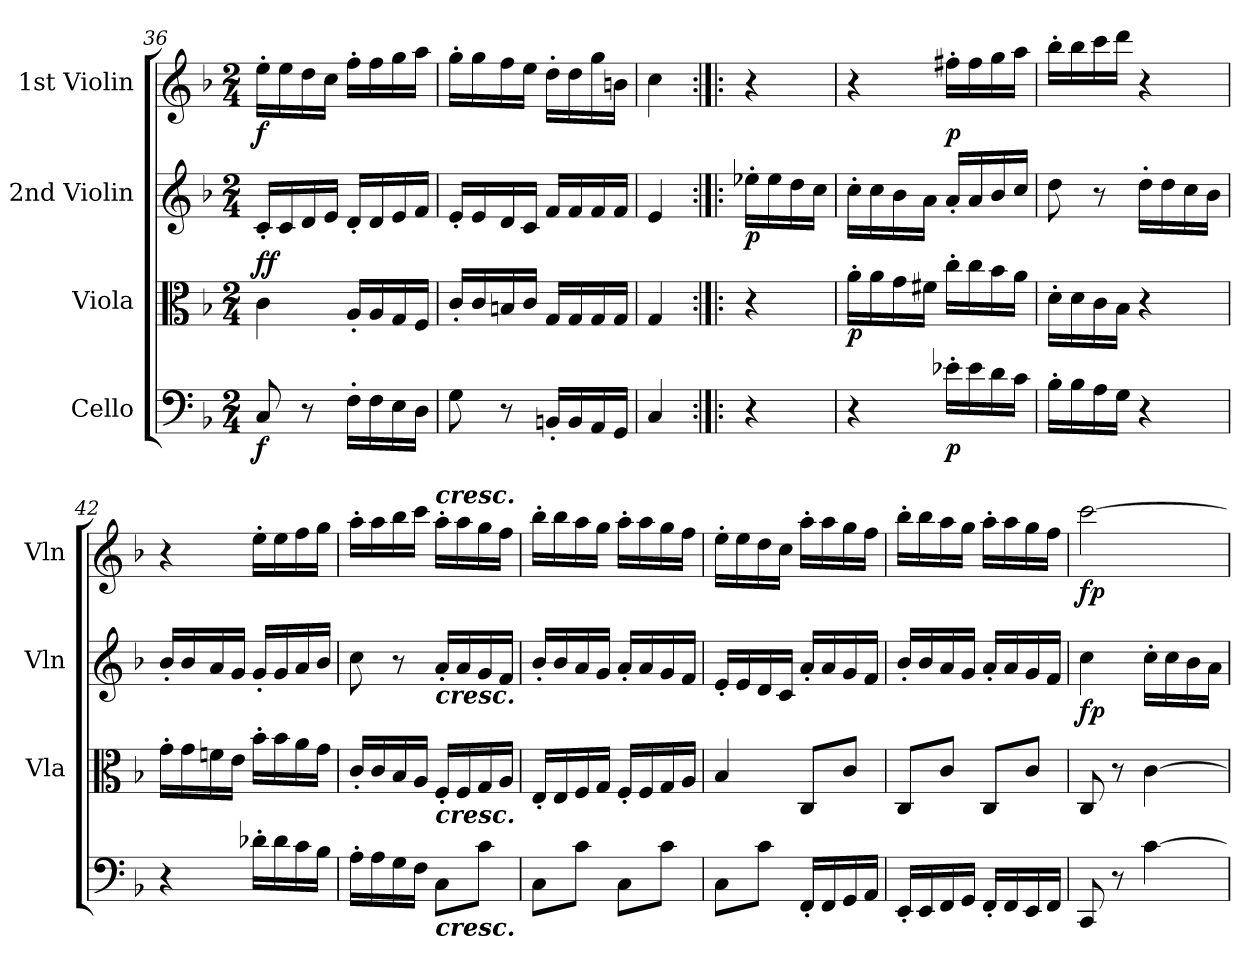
**kern	**dynam	**kern	**dynam	**kern	**dynam	**kern	**dynam
*part4	*part4	*part3	*part3	*part2	*part2	*part1	*part1
*staff4	*staff4	*staff3	*staff3	*staff2	*staff2	*staff1	*staff1
*I"Cello	*	*I"Viola	*	*I"2nd Violin	*	*I"1st Violin	*
*	*	*I'Vla	*	*I'Vln	*	*I'Vln	*
*clefF4	*	*clefC3	*	*clefG2	*	*clefG2	*
*k[b-]	*	*k[b-]	*	*k[b-]	*	*k[b-]	*
*F:	*	*F:	*	*F:	*	*F:	*
*M2/4	*	*M2/4	*	*M2/4	*	*M2/4	*
=36	=36	=36	=36	=36	=36	=36	=36
!	!LO:DY:b	!	!LO:DY:b	!	!	!	!
!	!	!	!LO:DY:n=1:a	!	!	!	!LO:DY:b
8C/	f	4c\	f f	16c'/LL	.	16ee'\LL	f
.	.	.	.	16c/	.	16ee\	.
8r	.	.	.	16d/	.	16dd\	.
.	.	.	.	16e/JJ	.	16cc\JJ	.
16F'\LL	.	16A'/LL	.	16d'/LL	.	16ff'\LL	.
16F\	.	16A/	.	16d/	.	16ff\	.
16E\	.	16G/	.	16e/	.	16gg\	.
16D\JJ	.	16F/JJ	.	16f/JJ	.	16aa\JJ	.
=37	=37	=37	=37	=37	=37	=37	=37
8G\	.	16c'/LL	.	16e'/LL	.	16gg'\LL	.
.	.	16c/	.	16e/	.	16gg\	.
8r	.	16Bn/	.	16d/	.	16ff\	.
.	.	16c/JJ	.	16c/JJ	.	16ee\JJ	.
16BBn'/LL	.	16G/LL	.	16f/LL	.	16dd'\LL	.
16BB/	.	16G/	.	16f/	.	16dd\	.
16AA/	.	16G/	.	16f/	.	16gg\	.
16GG/JJ	.	16G/JJ	.	16f/JJ	.	16bn\JJ	.
=38	=38	=38	=38	=38	=38	=38	=38
4C/	.	4G/	.	4e/	.	4cc\	.
=39:|!|:	=39:|!|:	=39:|!|:	=39:|!|:	=39:|!|:	=39:|!|:	=39:|!|:	=39:|!|:
!	!	!	!	!	!LO:DY:b	!	!
4r	.	4r	.	16ee-X'\LL	p	4r	.
.	.	.	.	16ee-\	.	.	.
.	.	.	.	16dd\	.	.	.
.	.	.	.	16cc\JJ	.	.	.
=40	=40	=40	=40	=40	=40	=40	=40
!	!	!	!LO:DY:b	!	!	!	!
4r	.	16a'\LL	p	16cc'\LL	.	4r	.
.	.	16a\	.	16cc\	.	.	.
.	.	16g\	.	16b-\	.	.	.
.	.	16f#X\JJ	.	16a\JJ	.	.	.
!	!LO:DY:b	!	!	!	!	!	!LO:DY:b
16e-X'\LL	p	16cc'\LL	.	16a'/LL	.	16ff#X'\LL	p
16e-\	.	16cc\	.	16a/	.	16ff#\	.
16d\	.	16b-\	.	16b-/	.	16gg\	.
16c\JJ	.	16a\JJ	.	16cc/JJ	.	16aa\JJ	.
=41	=41	=41	=41	=41	=41	=41	=41
16B-'\LL	.	16d'\LL	.	8dd\	.	16bb-'\LL	.
16B-\	.	16d\	.	.	.	16bb-\	.
16A\	.	16c\	.	8r	.	16ccc\	.
16G\JJ	.	16B-\JJ	.	.	.	16ddd\JJ	.
4r	.	4r	.	16dd'\LL	.	4r	.
.	.	.	.	16dd\	.	.	.
.	.	.	.	16cc\	.	.	.
.	.	.	.	16b-\JJ	.	.	.
=42	=42	=42	=42	=42	=42	=42	=42
4r	.	16g'\LL	.	16b-'/LL	.	4r	.
.	.	16g\	.	16b-/	.	.	.
.	.	16fn\	.	16a/	.	.	.
.	.	16e\JJ	.	16g/JJ	.	.	.
16d-X'\LL	.	16b-'\LL	.	16g'/LL	.	16ee'\LL	.
16d-\	.	16b-\	.	16g/	.	16ee\	.
16c\	.	16a\	.	16a/	.	16ff\	.
16B-\JJ	.	16g\JJ	.	16b-/JJ	.	16gg\JJ	.
=43	=43	=43	=43	=43	=43	=43	=43
16A'\LL	.	16c'/LL	.	8cc\	.	16aa'\LL	.
16A\	.	16c/	.	.	.	16aa\	.
16G\	.	16B-/	.	8r	.	16bb-\	.
16F\JJ	.	16A/JJ	.	.	.	16ccc\JJ	.
!	!	!	!	!	!	!LO:TX:a:Bi:t=cresc.	!
!	!	!	!	!LO:TX:b:Bi:t=cresc.	!	!	!
!	!	!LO:TX:b:Bi:t=cresc.	!	!	!	!	!
!LO:TX:b:Bi:t=cresc.	!	!	!	!	!	!	!
8C\L	.	16F'/LL	.	16a'/LL	.	16aa'\LL	.
.	.	16F/	.	16a/	.	16aa\	.
8c\J	.	16G/	.	16g/	.	16gg\	.
.	.	16A/JJ	.	16f/JJ	.	16ff\JJ	.
=44	=44	=44	=44	=44	=44	=44	=44
8C\L	.	16E'/LL	.	16b-'/LL	.	16bb-'\LL	.
.	.	16E/	.	16b-/	.	16bb-\	.
8c\J	.	16F/	.	16a/	.	16aa\	.
.	.	16G/JJ	.	16g/JJ	.	16gg\JJ	.
8C\L	.	16F'/LL	.	16a'/LL	.	16aa'\LL	.
.	.	16F/	.	16a/	.	16aa\	.
8c\J	.	16G/	.	16g/	.	16gg\	.
.	.	16A/JJ	.	16f/JJ	.	16ff\JJ	.
=45	=45	=45	=45	=45	=45	=45	=45
8C\L	.	4B-/	.	16e'/LL	.	16ee'\LL	.
.	.	.	.	16e/	.	16ee\	.
8c\J	.	.	.	16d/	.	16dd\	.
.	.	.	.	16c/JJ	.	16cc\JJ	.
16FF'/LL	.	8C/L	.	16a'/LL	.	16aa'\LL	.
16FF/	.	.	.	16a/	.	16aa\	.
16GG/	.	8c/J	.	16g/	.	16gg\	.
16AA/JJ	.	.	.	16f/JJ	.	16ff\JJ	.
=46	=46	=46	=46	=46	=46	=46	=46
16EE'/LL	.	8C/L	.	16b-'/LL	.	16bb-'\LL	.
16EE/	.	.	.	16b-/	.	16bb-\	.
16FF/	.	8c/J	.	16a/	.	16aa\	.
16GG/JJ	.	.	.	16g/JJ	.	16gg\JJ	.
16FF'/LL	.	8C/L	.	16a'/LL	.	16aa'\LL	.
16FF/	.	.	.	16a/	.	16aa\	.
16EE/	.	8c/J	.	16g/	.	16gg\	.
16FF/JJ	.	.	.	16f/JJ	.	16ff\JJ	.
=47	=47	=47	=47	=47	=47	=47	=47
!	!	!	!	!	!LO:DY:b	!	!LO:DY:b
8CC/	.	8C/	.	4cc\	fp	[2ccc\	fp
8r	.	8r	.	.	.	.	.
!	!LO:DY:a	!	!	!	!	!	!
!	!LO:DY:n=1:b	!	!	!	!	!	!
[4c\	fp fp	[4c\	.	16cc'\LL	.	.	.
.	.	.	.	16cc\	.	.	.
.	.	.	.	16b-\	.	.	.
.	.	.	.	16a\JJ	.	.	.
=	=	=	=	=	=	=	=
*-	*-	*-	*-	*-	*-	*-	*-
